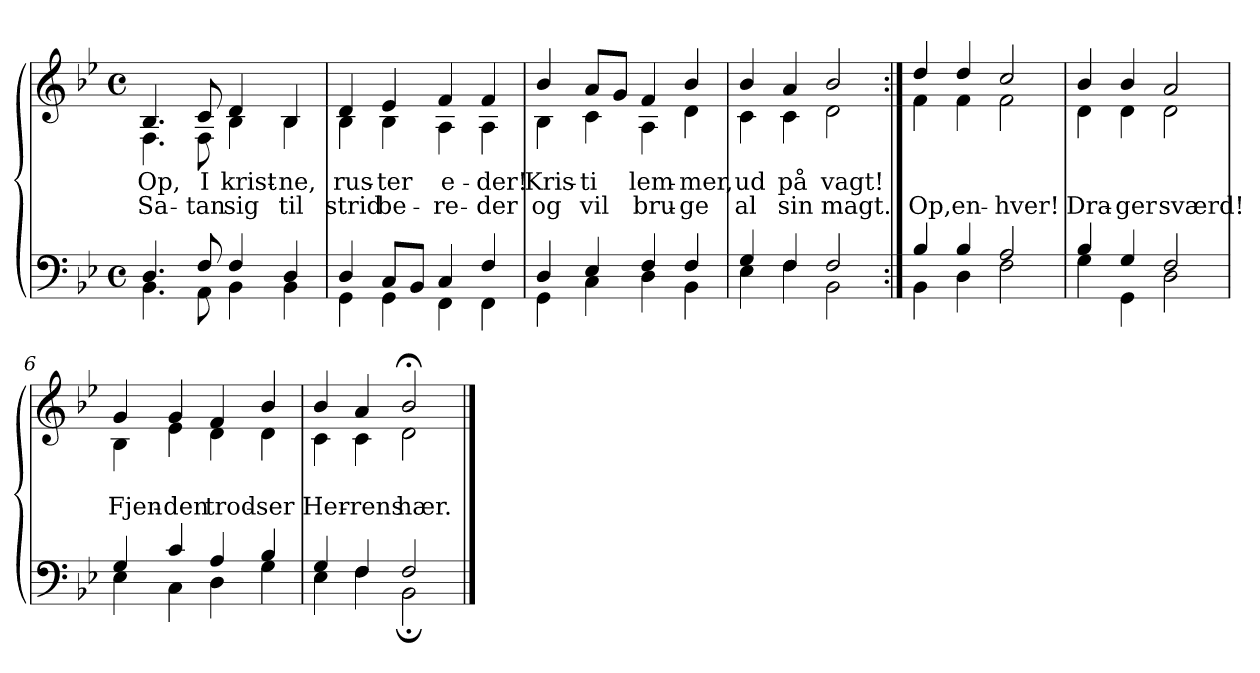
**kern	**kern	**text	**text
*part2	*part1	*part1	*part1
*staff2	*staff1	*staff1	*staff1
*clefF4	*clefG2	*	*
*k[b-e-]	*k[b-e-]	*	*
*B-:	*B-:	*	*
*M4/4	*M4/4	*	*
*met(c)	*met(c)	*	*
=	=	=	=
*^	*	*	*
!	!	!	!LO:LY:a	!LO:LY:a
*	*	*^	*	*
4.D/	4.BB-\	4.B-/	4.F\	Op,	Sa-
!	!	!	!	!LO:LY:a	!LO:LY:a
8F/	8AA\	8c/	8F\	I	-tan
!	!	!	!	!LO:LY:a	!LO:LY:a
4F/	4BB-\	4d/	4B-\	krist-	sig
!	!	!	!	!LO:LY:a	!LO:LY:a
4D/	4BB-\	4B-/	4B-\	-ne,	til
=1X	=1X	=1X	=1X	=1X	=1X
!	!	!	!	!LO:LY:a	!LO:LY:a
4D/	4GG\	4d/	4B-\	rus-	strid
!	!	!	!	!LO:LY:a	!LO:LY:a
8C/L	4GG\	4e-/	4B-\	-ter	be-
8BB-/J	.	.	.	.	.
!	!	!	!	!LO:LY:a	!LO:LY:a
4C/	4FF\	4f/	4A\	e-	-re-
!	!	!	!	!LO:LY:a	!LO:LY:a
4F/	4FF\	4f/	4A\	-der!	-der
=2X	=2X	=2X	=2X	=2X	=2X
!	!	!	!	!LO:LY:a	!LO:LY:a
4D/	4GG\	4b-/	4B-\	Kris-	og
!	!	!	!	!LO:LY:a	!LO:LY:a
4E-/	4C\	8a/L	4c\	-ti	vil
.	.	8g/J	.	.	.
!	!	!	!	!LO:LY:a	!LO:LY:a
4F/	4D\	4f/	4A\	lem-	bru-
!	!	!	!	!LO:LY:a	!LO:LY:a
4F/	4BB-\	4b-/	4d\	-mer,	-ge
=3X	=3X	=3X	=3X	=3X	=3X
!	!	!	!	!LO:LY:a	!LO:LY:a
4G/	4E-\	4b-/	4c\	ud	al
!	!	!	!	!LO:LY:a	!LO:LY:a
4F/	4F\	4a/	4c\	på	sin
!	!	!	!	!LO:LY:a	!LO:LY:a
2F/	2BB-\	2b-/	2d\	vagt!	magt.
=4X:|!	=4X:|!	=4X:|!	=4X:|!	=4X:|!	=4X:|!
!	!	!	!	!	!LO:LY:a
4B-/	4BB-\	4dd/	4f\	.	Op,
!	!	!	!	!	!LO:LY:a
4B-/	4D\	4dd/	4f\	.	en-
!	!	!	!	!	!LO:LY:a
2A/	2F\	2cc/	2f\	.	-hver!
=5X	=5X	=5X	=5X	=5X	=5X
!	!	!	!	!	!LO:LY:a
4B-/	4G\	4b-/	4d\	.	Dra-
!	!	!	!	!	!LO:LY:a
4G/	4GG\	4b-/	4d\	.	-ger
!	!	!	!	!	!LO:LY:a
2F/	2D\	2a/	2d\	.	sværd!
=6X	=6X	=6X	=6X	=6X	=6X
!	!	!	!	!	!LO:LY:a
4G/	4E-\	4g/	4B-\	.	Fjen-
!	!	!	!	!	!LO:LY:a
4c/	4C\	4g/	4e-\	.	-den
!	!	!	!	!	!LO:LY:a
4A/	4D\	4f/	4d\	.	trod-
!	!	!	!	!	!LO:LY:a
4B-/	4G\	4b-/	4d\	.	-ser
=7X	=7X	=7X	=7X	=7X	=7X
!	!	!	!	!	!LO:LY:a
4G/	4E-\	4b-/	4c\	.	Her-
!	!	!	!	!	!LO:LY:a
4F/	4F\	4a/	4c\	.	-rens
!	!	!	!	!	!LO:LY:a
2F/	2BB-;\	2b-;</	2d\	.	hær.
*v	*v	*	*	*	*
*	*v	*v	*	*
==	==	==	==
*-	*-	*-	*-
